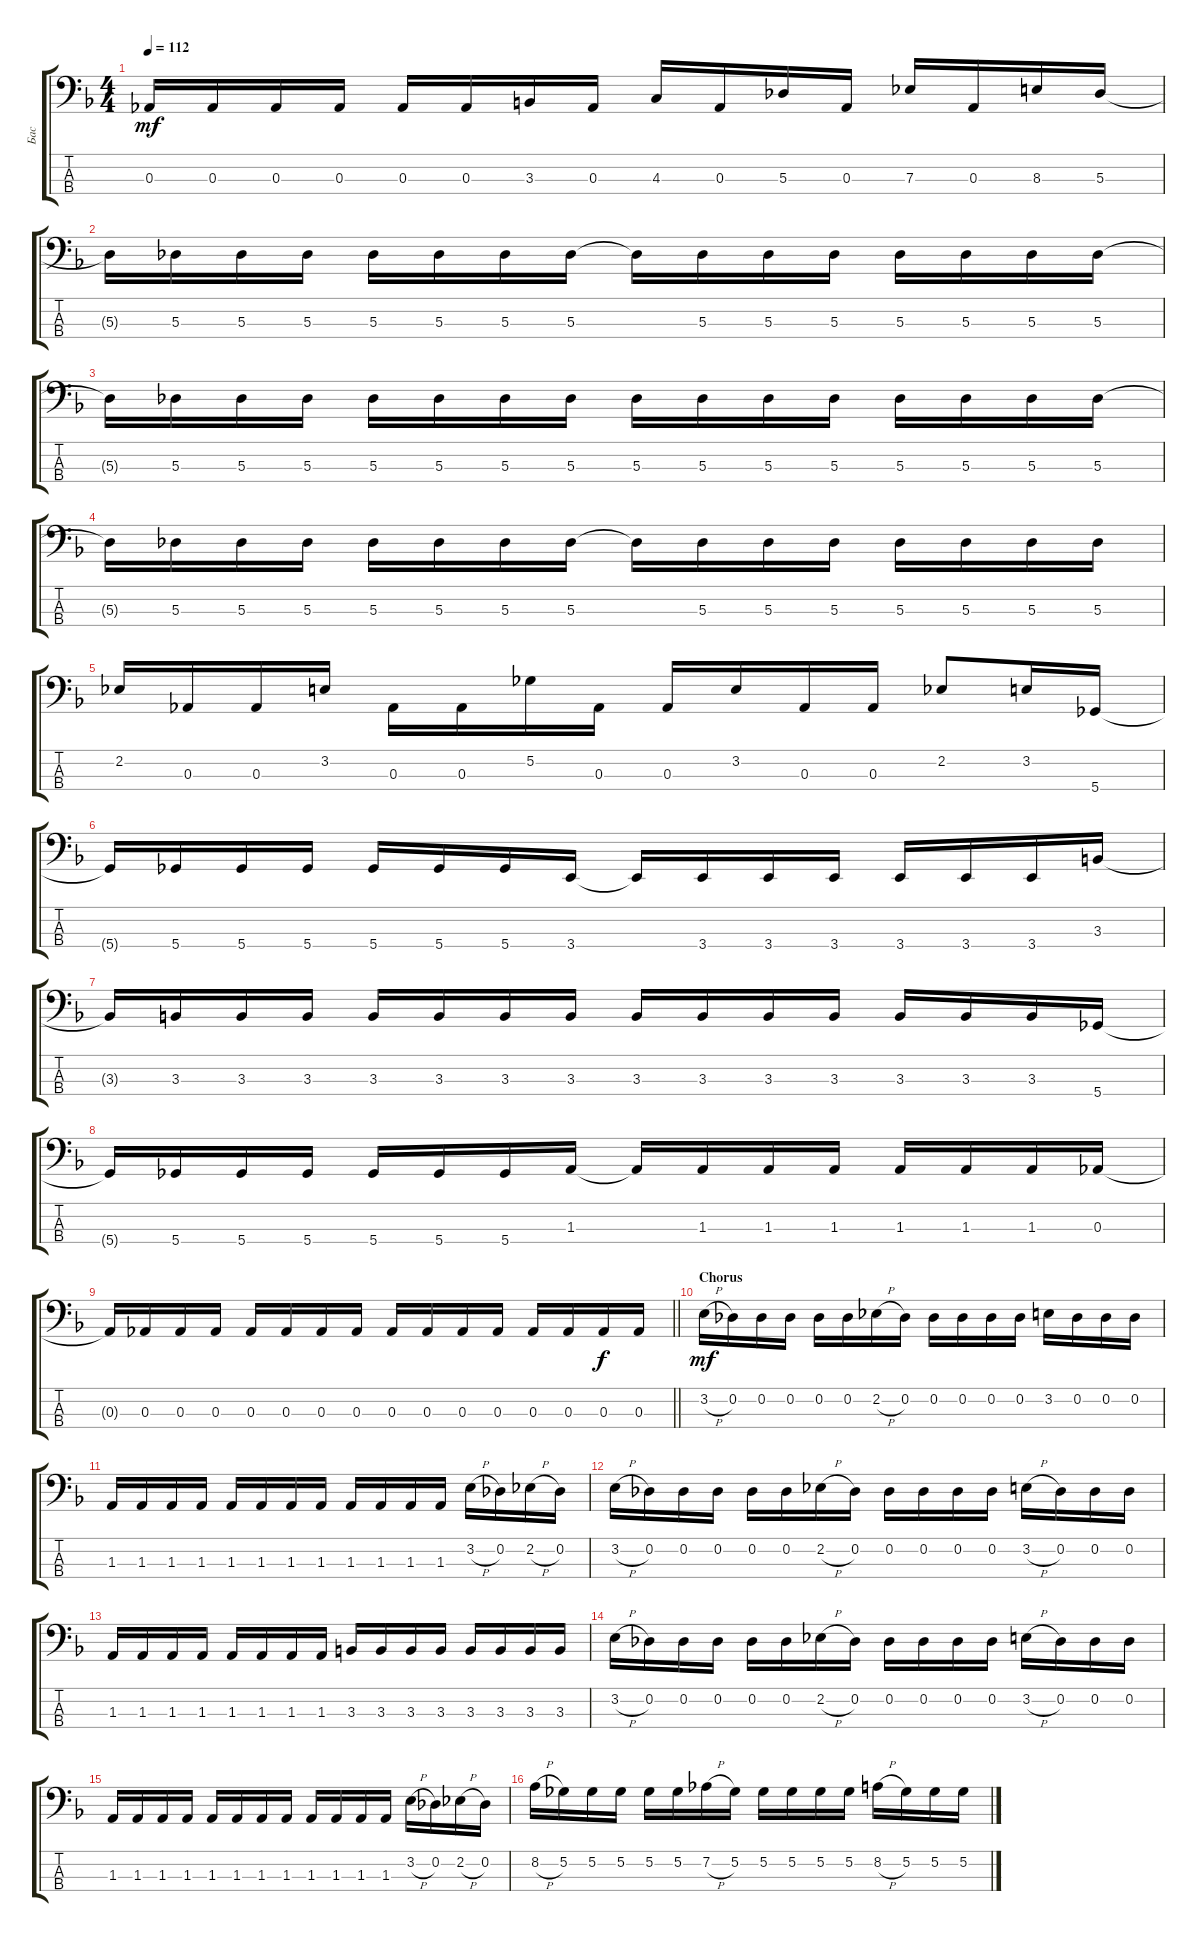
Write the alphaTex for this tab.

\track ("Бас" "Бас") {instrument electricbassfinger}
\staff {score tabs}
\tuning (Gb2 Db2 Ab1 Db1) {hide}
\ts (4 4)
\tempo 112
\clef f4
\ks dminor
0.3{t}.16{dy mf} 0.3.16 0.3.16 0.3.16 0.3.16 0.3.16 3.3.16 0.3.16 4.3.16 0.3.16 5.3.16 0.3.16 7.3.16 0.3.16 8.3.16 5.3.16 |
5.3{t}.16 5.3.16 5.3.16 5.3.16 5.3.16 5.3.16 5.3.16 5.3.16 5.3{t}.16 5.3.16 5.3.16 5.3.16 5.3.16 5.3.16 5.3.16 5.3.16 |
5.3{t}.16 5.3.16 5.3.16 5.3.16 5.3.16 5.3.16 5.3.16 5.3.16 5.3.16 5.3.16 5.3.16 5.3.16 5.3.16 5.3.16 5.3.16 5.3.16 |
5.3{t}.16 5.3.16 5.3.16 5.3.16 5.3.16 5.3.16 5.3.16 5.3.16 5.3{t}.16 5.3.16 5.3.16 5.3.16 5.3.16 5.3.16 5.3.16 5.3.16 |
2.2.16 0.3.16 0.3.16 3.2.16 0.3.16 0.3.16 5.2.16 0.3.16 0.3.16 3.2.16 0.3.16 0.3.16 2.2.8 3.2.16 5.4.16 |
5.4{t}.16 5.4.16 5.4.16 5.4.16 5.4.16 5.4.16 5.4.16 3.4.16 3.4{t}.16 3.4.16 3.4.16 3.4.16 3.4.16 3.4.16 3.4.16 3.3.16 |
3.3{t}.16 3.3.16 3.3.16 3.3.16 3.3.16 3.3.16 3.3.16 3.3.16 3.3.16 3.3.16 3.3.16 3.3.16 3.3.16 3.3.16 3.3.16 5.4.16 |
5.4{t}.16 5.4.16 5.4.16 5.4.16 5.4.16 5.4.16 5.4.16 1.3.16 1.3{t}.16 1.3.16 1.3.16 1.3.16 1.3.16 1.3.16 1.3.16 0.3.16 |
\barLineRight lightlight
0.3{t}.16 0.3.16 0.3.16 0.3.16 0.3.16 0.3.16 0.3.16 0.3.16 0.3.16 0.3.16 0.3.16 0.3.16 0.3.16 0.3.16 0.3.16{dy f} 0.3.16 |
\section ("" "Chorus")
3.2{h}.16{dy mf} 0.2.16 0.2.16 0.2.16 0.2.16 0.2.16 2.2{h}.16 0.2.16 0.2.16 0.2.16 0.2.16 0.2.16 3.2.16 0.2.16 0.2.16 0.2.16 |
1.3.16 1.3.16 1.3.16 1.3.16 1.3.16 1.3.16 1.3.16 1.3.16 1.3.16 1.3.16 1.3.16 1.3.16 3.2{h}.16 0.2.16 2.2{h}.16 0.2.16 |
3.2{h}.16 0.2.16 0.2.16 0.2.16 0.2.16 0.2.16 2.2{h}.16 0.2.16 0.2.16 0.2.16 0.2.16 0.2.16 3.2{h}.16 0.2.16 0.2.16 0.2.16 |
1.3.16 1.3.16 1.3.16 1.3.16 1.3.16 1.3.16 1.3.16 1.3.16 3.3.16 3.3.16 3.3.16 3.3.16 3.3.16 3.3.16 3.3.16 3.3.16 |
3.2{h}.16 0.2.16 0.2.16 0.2.16 0.2.16 0.2.16 2.2{h}.16 0.2.16 0.2.16 0.2.16 0.2.16 0.2.16 3.2{h}.16 0.2.16 0.2.16 0.2.16 |
1.3.16 1.3.16 1.3.16 1.3.16 1.3.16 1.3.16 1.3.16 1.3.16 1.3.16 1.3.16 1.3.16 1.3.16 3.2{h}.16 0.2.16 2.2{h}.16 0.2.16 |
8.2{h}.16 5.2.16 5.2.16 5.2.16 5.2.16 5.2.16 7.2{h}.16 5.2.16 5.2.16 5.2.16 5.2.16 5.2.16 8.2{h}.16 5.2.16 5.2.16 5.2.16
